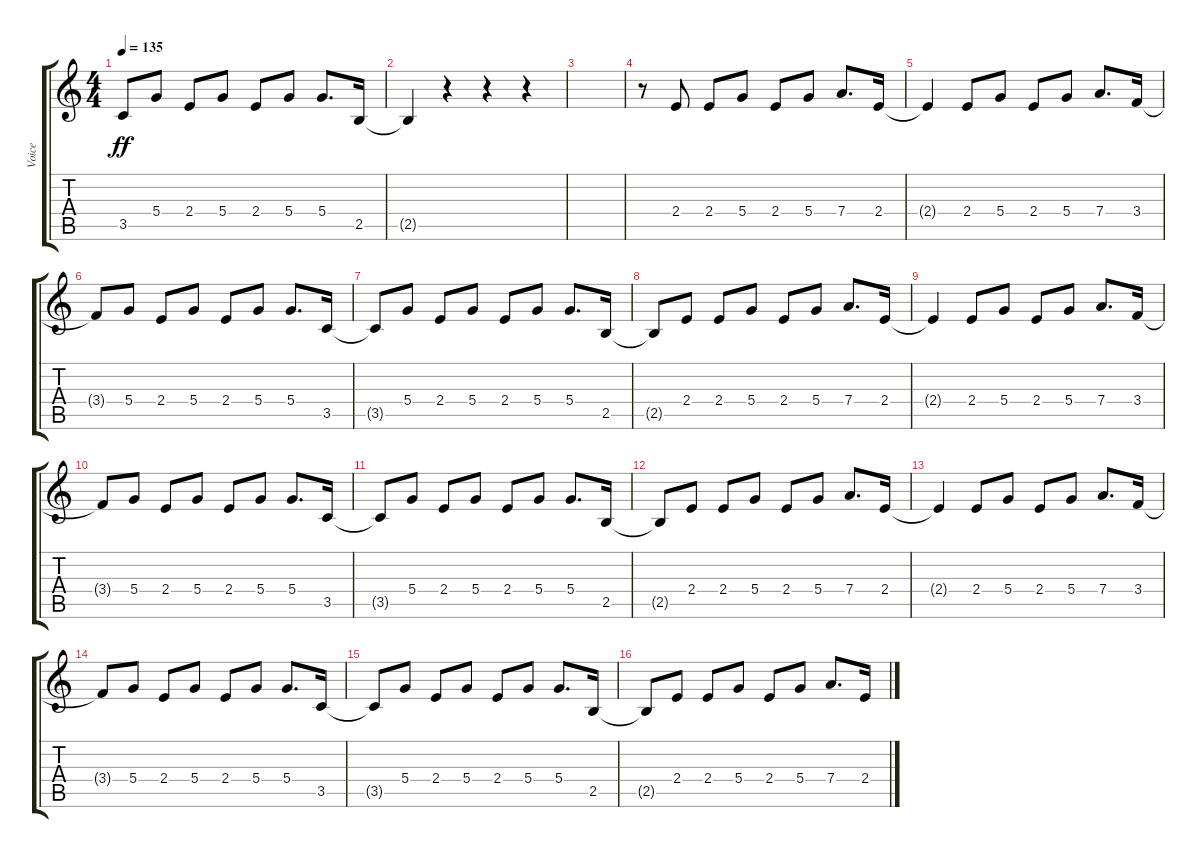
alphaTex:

\track ("Voice" "Voice") {instrument electricguitarjazz}
\staff {score tabs}
\tuning (E4 B3 G3 D3 A2 E2) {hide}
\ts (4 4)
\tempo 135
\clef g2
\ks c
3.5{t}.8{dy ff} 5.4.8 2.4.8 5.4.8 2.4.8 5.4.8 5.4.8{d} 2.5.16 |
2.5{t}.4 r.4 r.4 r.4 |
|
r.8 2.4.8 2.4.8 5.4.8 2.4.8 5.4.8 7.4.8{d} 2.4.16 |
2.4{t}.4 2.4.8 5.4.8 2.4.8 5.4.8 7.4.8{d} 3.4.16 |
3.4{t}.8 5.4.8 2.4.8 5.4.8 2.4.8 5.4.8 5.4.8{d} 3.5.16 |
3.5{t}.8 5.4.8 2.4.8 5.4.8 2.4.8 5.4.8 5.4.8{d} 2.5.16 |
2.5{t}.8 2.4.8 2.4.8 5.4.8 2.4.8 5.4.8 7.4.8{d} 2.4.16 |
2.4{t}.4 2.4.8 5.4.8 2.4.8 5.4.8 7.4.8{d} 3.4.16 |
3.4{t}.8 5.4.8 2.4.8 5.4.8 2.4.8 5.4.8 5.4.8{d} 3.5.16 |
3.5{t}.8 5.4.8 2.4.8 5.4.8 2.4.8 5.4.8 5.4.8{d} 2.5.16 |
2.5{t}.8 2.4.8 2.4.8 5.4.8 2.4.8 5.4.8 7.4.8{d} 2.4.16 |
2.4{t}.4 2.4.8 5.4.8 2.4.8 5.4.8 7.4.8{d} 3.4.16 |
3.4{t}.8 5.4.8 2.4.8 5.4.8 2.4.8 5.4.8 5.4.8{d} 3.5.16 |
3.5{t}.8 5.4.8 2.4.8 5.4.8 2.4.8 5.4.8 5.4.8{d} 2.5.16 |
2.5{t}.8 2.4.8 2.4.8 5.4.8 2.4.8 5.4.8 7.4.8{d} 2.4.16
